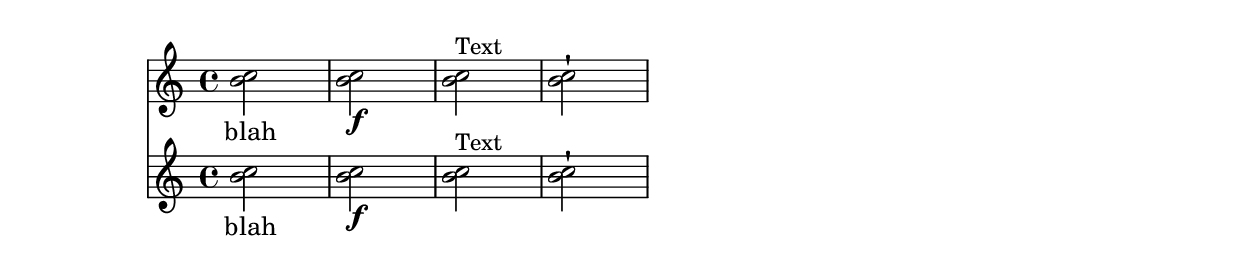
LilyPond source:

\version "2.19.9"

\header {
  texidoc = "Alignment of lyrics, dynamics, textscripts and articulations
attached to chords with suspended notes doesn't depend on input order.
All these items are aligned on the \"main\" notehead (the one at the
end of the stem)."
}

<<
  \new Staff {
    <b' c''>2 s
    <b' c''>\f s
    <b' c''>^"Text" s
    <b' c''>-! s
  }
  \addlyrics { blah }
  \new Staff {
    <c'' b'>2 s
    <c'' b'>\f s
    <c'' b'>^"Text" s
    <c'' b'>-! s
  }
  \addlyrics { blah }
>>
